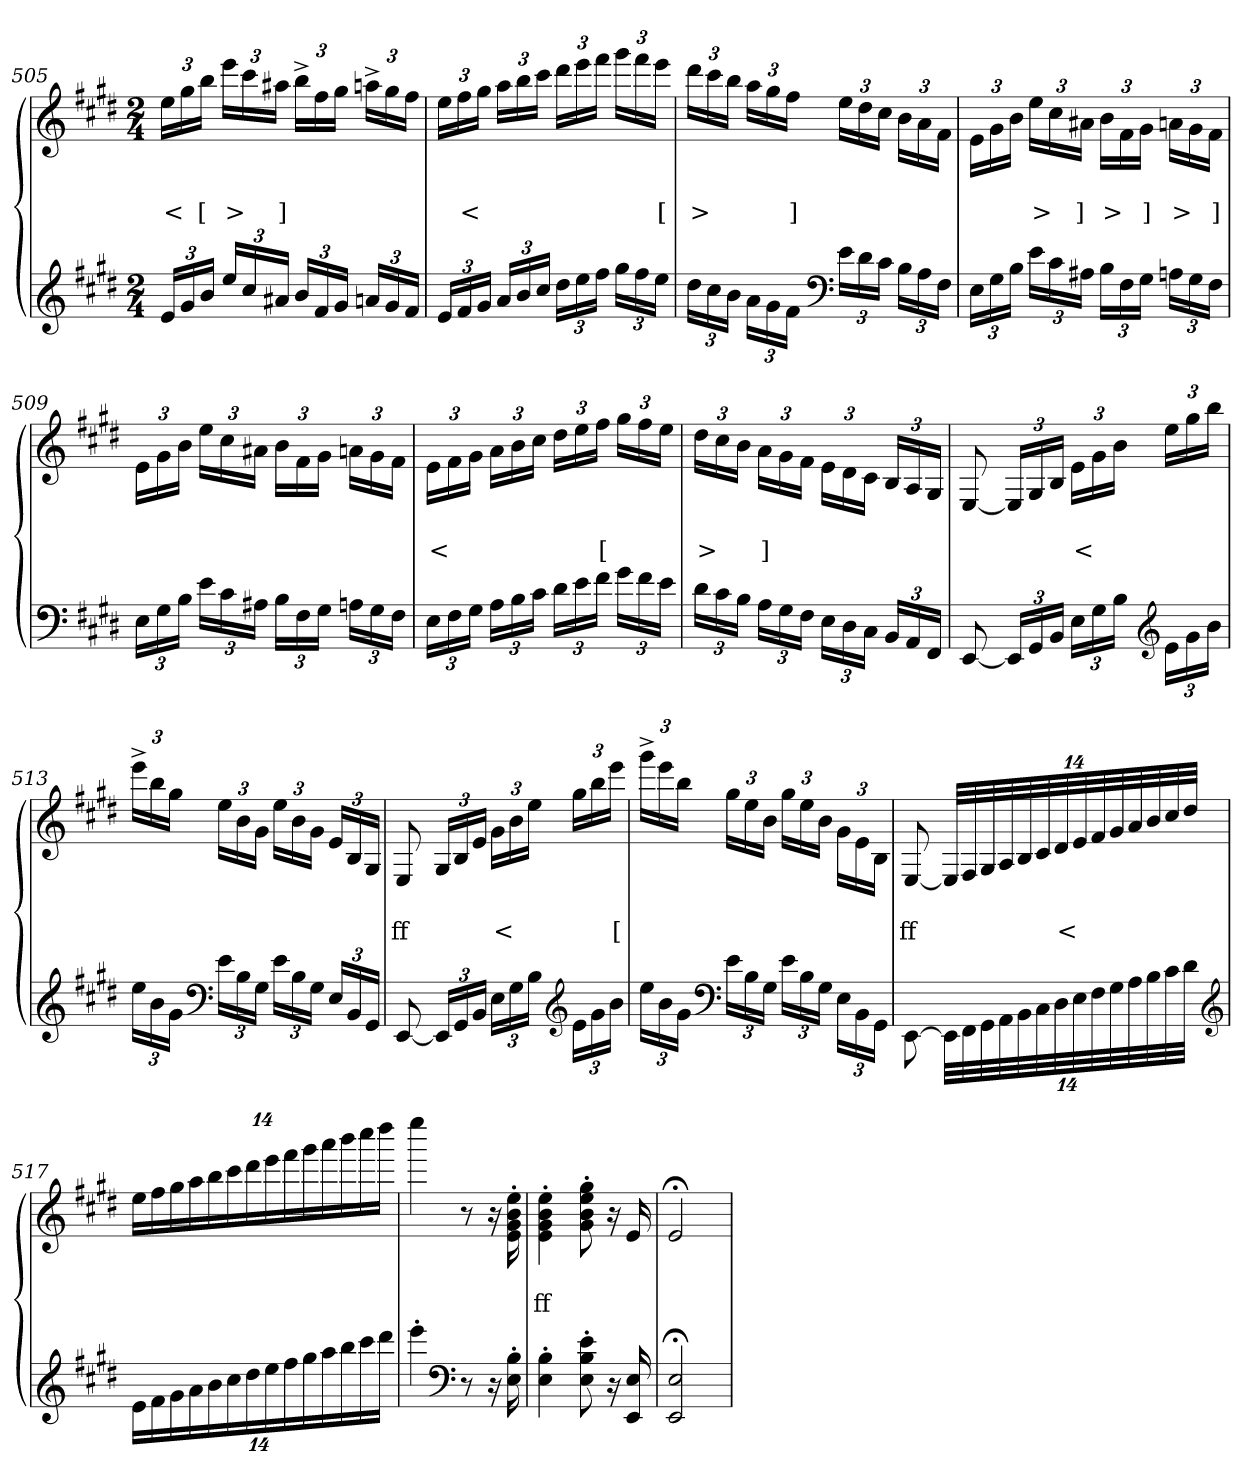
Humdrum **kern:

**kern	**kern	**text	**text
*part2	*part1	*part1	*part1
*staff2	*staff1	*staff1	*staff1
*clefG2	*clefG2	*	*
*k[f#c#g#d#]	*k[f#c#g#d#]	*	*
*M2/4	*M2/4	*	*
=505	=505	=505	=505
24eLL	24eeLL	.	<
24g#	24gg#	.	.
24bJJ	24bbJJ	.	[
24ee/LL	24eeeLL	.	>
24cc#	24ccc#	.	.
24a#XJJ	24aa#XJJ	.	]
24bLL	24bb^>LL	.	.
24f#	24ff#	.	.
24g#JJ	24gg#JJ	.	.
24anLL	24aan^>LL	.	.
24g#	24gg#	.	.
24f#JJ	24ff#JJ	.	.
=506	=506	=506	=506
24eLL	24eeLL	.	.
24f#	24ff#	.	<
24g#JJ	24gg#JJ	.	.
24a/LL	24aaLL	.	.
24b	24bb	.	.
24cc#JJ	24ccc#JJ	.	.
24dd#LL	24ddd#LL	.	.
24ee	24eee	.	.
24ff#JJ	24fff#JJ	.	.
24gg#LL	24ggg#LL	.	.
24ff#	24fff#	.	.
24eeJJ	24eeeJJ	.	[
=507	=507	=507	=507
24dd#LL	24ddd#LL	.	>
24cc#	24ccc#	.	.
24bJJ	24bbJJ	.	.
24a\LL	24aaLL	.	.
24g#	24gg#	.	.
24f#JJ	24ff#JJ	.	]
*clefF4	*	*	*
24eLL	24eeLL	.	.
24d#	24dd#	.	.
24c#JJ	24cc#JJ	.	.
24BLL	24b\LL	.	.
24A	24a	.	.
24F#JJ	24f#JJ	.	.
=508	=508	=508	=508
24ELL	24e\LL	.	.
24G#	24g#	.	.
24BJJ	24bJJ	.	.
24eLL	24eeLL	.	>
24c#	24cc#	.	.
24A#XJJ	24a#XJJ	.	]
24BLL	24b\LL	.	>
24F#	24f#	.	.
24G#JJ	24g#JJ	.	]
24AnLL	24an\LL	.	>
24G#	24g#	.	.
24F#JJ	24f#JJ	.	]
=509	=509	=509	=509
24ELL	24e\LL	.	.
24G#	24g#	.	.
24BJJ	24bJJ	.	.
24eLL	24eeLL	.	.
24c#	24cc#	.	.
24A#XJJ	24a#XJJ	.	.
24BLL	24b\LL	.	.
24F#	24f#	.	.
24G#JJ	24g#JJ	.	.
24AnLL	24an\LL	.	.
24G#	24g#	.	.
24F#JJ	24f#JJ	.	.
=510	=510	=510	=510
24ELL	24e\LL	.	<
24F#	24f#	.	.
24G#JJ	24g#JJ	.	.
24ALL	24aLL	.	.
24B	24b	.	.
24c#JJ	24cc#JJ	.	.
24d#LL	24dd#LL	.	.
24e	24ee	.	.
24f#JJ	24ff#JJ	.	[
24g#LL	24gg#LL	.	.
24f#	24ff#	.	.
24eJJ	24eeJJ	.	.
=511	=511	=511	=511
24d#LL	24dd#LL	.	>
24c#	24cc#	.	.
24BJJ	24bJJ	.	.
24ALL	24a\LL	.	]
24G#	24g#	.	.
24F#JJ	24f#JJ	.	.
24ELL	24e\LL	.	.
24D#	24d#	.	.
24C#JJ	24c#JJ	.	.
24BBLL	24BLL	.	.
24AA	24A	.	.
24FF#JJ	24G#JJ	.	.
=512	=512	=512	=512
[8EE	[8E	.	.
24EELL]	24ELL]	.	.
24GG#	24G#	.	.
24BBJJ	24BJJ	.	.
24ELL	24e\LL	.	<
24G#	24g#	.	.
24BJJ	24bJJ	.	.
*clefG2	*	*	*
24e\LL	24eeLL	.	.
24g#	24gg#	.	.
24bJJ	24bbJJ	.	.
=513	=513	=513	=513
24eeLL	24eee^>LL	.	.
24b	24bb	.	.
24g#JJ	24gg#JJ	.	.
*clefF4	*	*	*
24eLL	24eeLL	.	.
24B	24b	.	.
24G#JJ	24g#JJ	.	.
24eLL	24eeLL	.	.
24B	24b	.	.
24G#JJ	24g#JJ	.	.
24ELL	24e\LL	.	.
24BB	24B/	.	.
24GG#JJ	24G#JJ	.	.
=514	=514	=514	=514
[8EE	8E	.	ff
24EELL]	24G#/LL	.	.
24GG#	24B	.	.
24BBJJ	24e\JJ	.	.
24ELL	24g#LL	.	<
24G#	24b	.	.
24BJJ	24eeJJ	.	.
*clefG2	*	*	*
24e\LL	24gg#LL	.	.
24g#	24bb	.	.
24bJJ	24eeeJJ	.	[
=515	=515	=515	=515
24eeLL	24ggg#^>LL	.	.
24b	24eee	.	.
24g#JJ	24bbJJ	.	.
*clefF4	*	*	*
24eLL	24gg#LL	.	.
24B	24ee	.	.
24G#JJ	24bJJ	.	.
24eLL	24gg#LL	.	.
24B	24ee	.	.
24G#JJ	24bJJ	.	.
24E\LL	24g#\LL	.	.
24BB	24e	.	.
24GG#JJ	24BJJ	.	.
=516	=516	=516	=516
[8EE\	[8E	.	ff
112%3EELL]	112%3E/LL]	.	.
112%3FF#	112%3F#	.	.
112%3GG#	112%3G#	.	.
112%3AA	112%3A	.	.
112%3BB	112%3B	.	.
112%3C#	112%3c#	.	.
112%3D#	112%3d#\	.	<
112%3E	112%3e	.	.
112%3F#	112%3f#	.	.
112%3G#	112%3g#	.	.
112%3A	112%3a	.	.
112%3B	112%3b	.	.
112%3c#	112%3cc#	.	.
112%3d#JJ	112%3dd#JJ	.	.
*clefG2	*	*	*
=517	=517	=517	=517
28eLL	28eeLL	.	.
28f#	28ff#	.	.
28g#	28gg#	.	.
28a	28aa	.	.
28b	28bb	.	.
28cc#	28ccc#	.	.
28dd#	28ddd#	.	.
28ee	28eee	.	.
28ff#	28fff#	.	.
28gg#	28ggg#	.	.
28aa	28aaa	.	.
28bb	28bbb	.	.
28ccc#	28cccc#	.	.
28ddd#JJ	28dddd#JJ	.	.
=518	=518	=518	=518
4eee'>	4eeee	.	.
*clefF4	*	*	*
8r	8r	.	.
16r	16r	.	.
16B'> 16E'>	16ee\'> 16b'> 16g#'> 16e'>	.	.
=519	=519	=519	=519
4B'> 4E'>	4ee\'> 4b'> 4g#'> 4e'>	.	ff
8e'> 8B'> 8E'>	8gg#'> 8ee'> 8b'> 8g#'>	.	.
16r	16r	.	.
16E 16EE	16e	.	.
=520	=520	=520	=520
2E;< 2EE;<	2e;<	.	.
=	=	=	=
*-	*-	*-	*-
